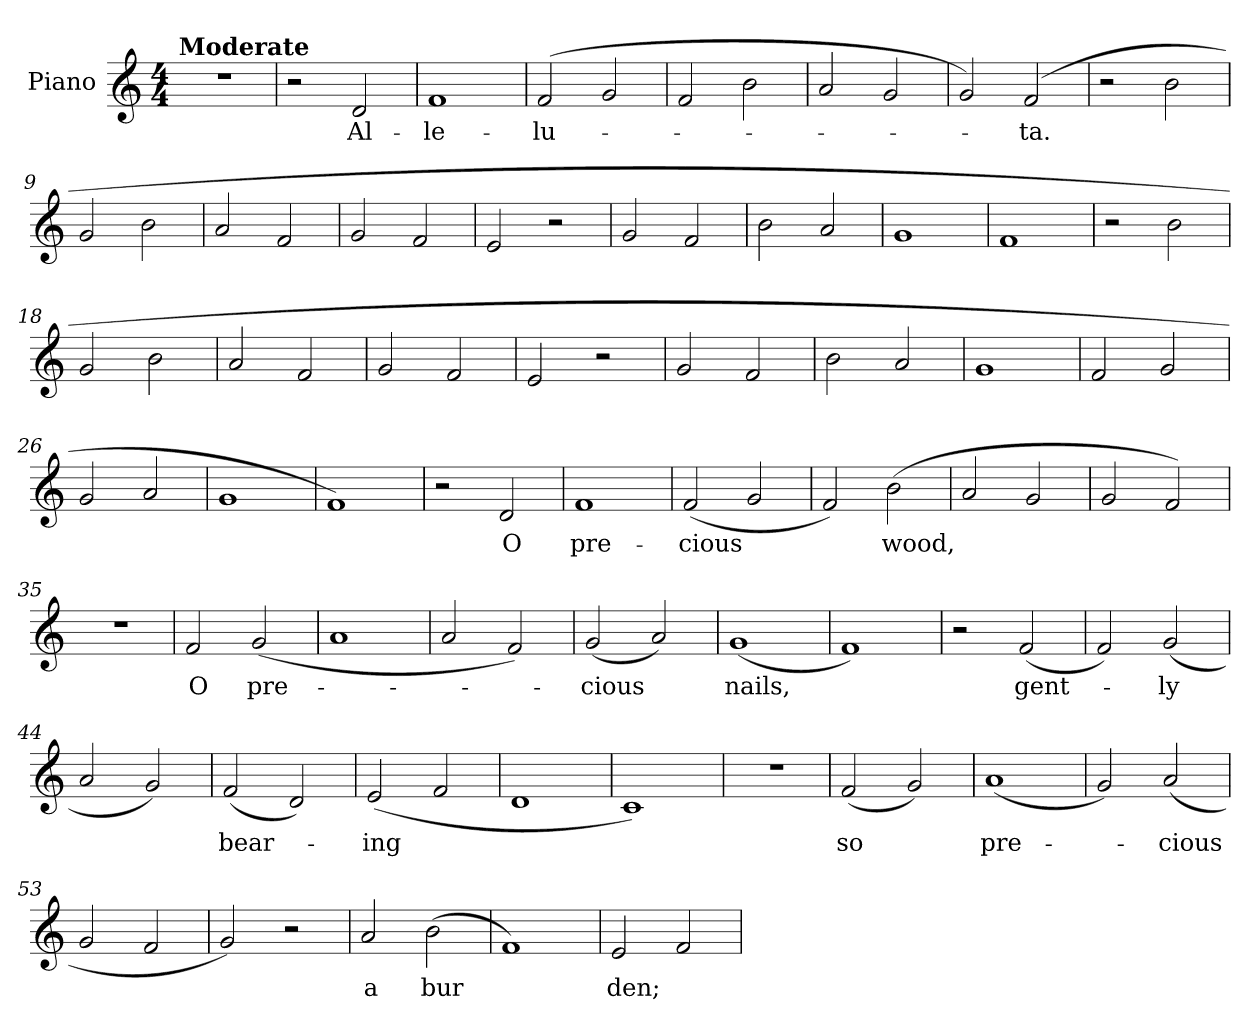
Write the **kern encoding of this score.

**kern	**text
*part1	*part1
*staff1	*staff1
*I"Piano	*
*I'Pno.	*
*clefG2	*
*k[]	*
*M4/4	*
*MM120	*
=1	=1
!LO:TX:a:B:t=Moderate	!
1r	.
=2	=2
2r	.
2d/	Al-
=3	=3
1f	-le-
=4	=4
(>2f/	-lu-
2g/	.
=5	=5
2f/	.
2b\	.
=6	=6
2a/	.
2g/	.
=7	=7
2g/)	.
(>2f/	-ta.
=8	=8
2r	.
2b\	.
=9	=9
2g/	.
2b\	.
=10	=10
2a/	.
2f/	.
!!LO:LB:g=z
=11	=11
2g/	.
2f/	.
=12	=12
2e/	.
2r	.
=13	=13
2g/	.
2f/	.
=14	=14
2b\	.
2a/	.
=15	=15
1g	.
=16	=16
1f	.
=17	=17
2r	.
2b\	.
=18	=18
2g/	.
2b\	.
=19	=19
2a/	.
2f/	.
=20	=20
2g/	.
2f/	.
=21	=21
2e/	.
2r	.
!!LO:LB:g=z
=22	=22
2g/	.
2f/	.
=23	=23
2b\	.
2a/	.
=24	=24
1g	.
=25	=25
2f/	.
2g/	.
=26	=26
2g/	.
2a/	.
=27	=27
1g	.
=28	=28
1f)	.
=29	=29
2r	.
2d/	O
=30	=30
1f	pre-
=31	=31
(>2f/	-cious
2g/	.
=32	=32
2f/)	.
(<2b\	wood,
!!LO:LB:g=z
=33	=33
2a/	.
2g/	.
=34	=34
2g/	.
2f/)	.
=35	=35
1r	.
=36	=36
2f/	O
(>2g/	pre-
=37	=37
1a	.
=38	=38
2a/	.
2f/)	.
=39	=39
(>2g/	-cious
2a/)	.
=40	=40
(<1g	nails,
=41	=41
1f)	.
=42	=42
2r	.
(>2f/	gent-
=43	=43
2f/)	.
(>2g/	-ly
!!LO:LB:g=z
=44	=44
2a/	.
2g/)	.
=45	=45
(<2f/	bear-
2d/)	.
=46	=46
(>2e/	-ing
2f/	.
=47	=47
1d	.
=48	=48
1c)	.
=49	=49
1r	.
=50	=50
(>2f/	so
2g/)	.
=51	=51
(<1a	pre-
=52	=52
2g/)	.
(<2a/	-cious
=53	=53
2g/	.
2f/	.
=54	=54
2g/)	.
2r	.
!!LO:LB:g=z
=55	=55
2a/	a
(<2b\	bur
=56	=56
1f)	.
=57	=57
2e/	den;
2f/	.
=	=
*-	*-
